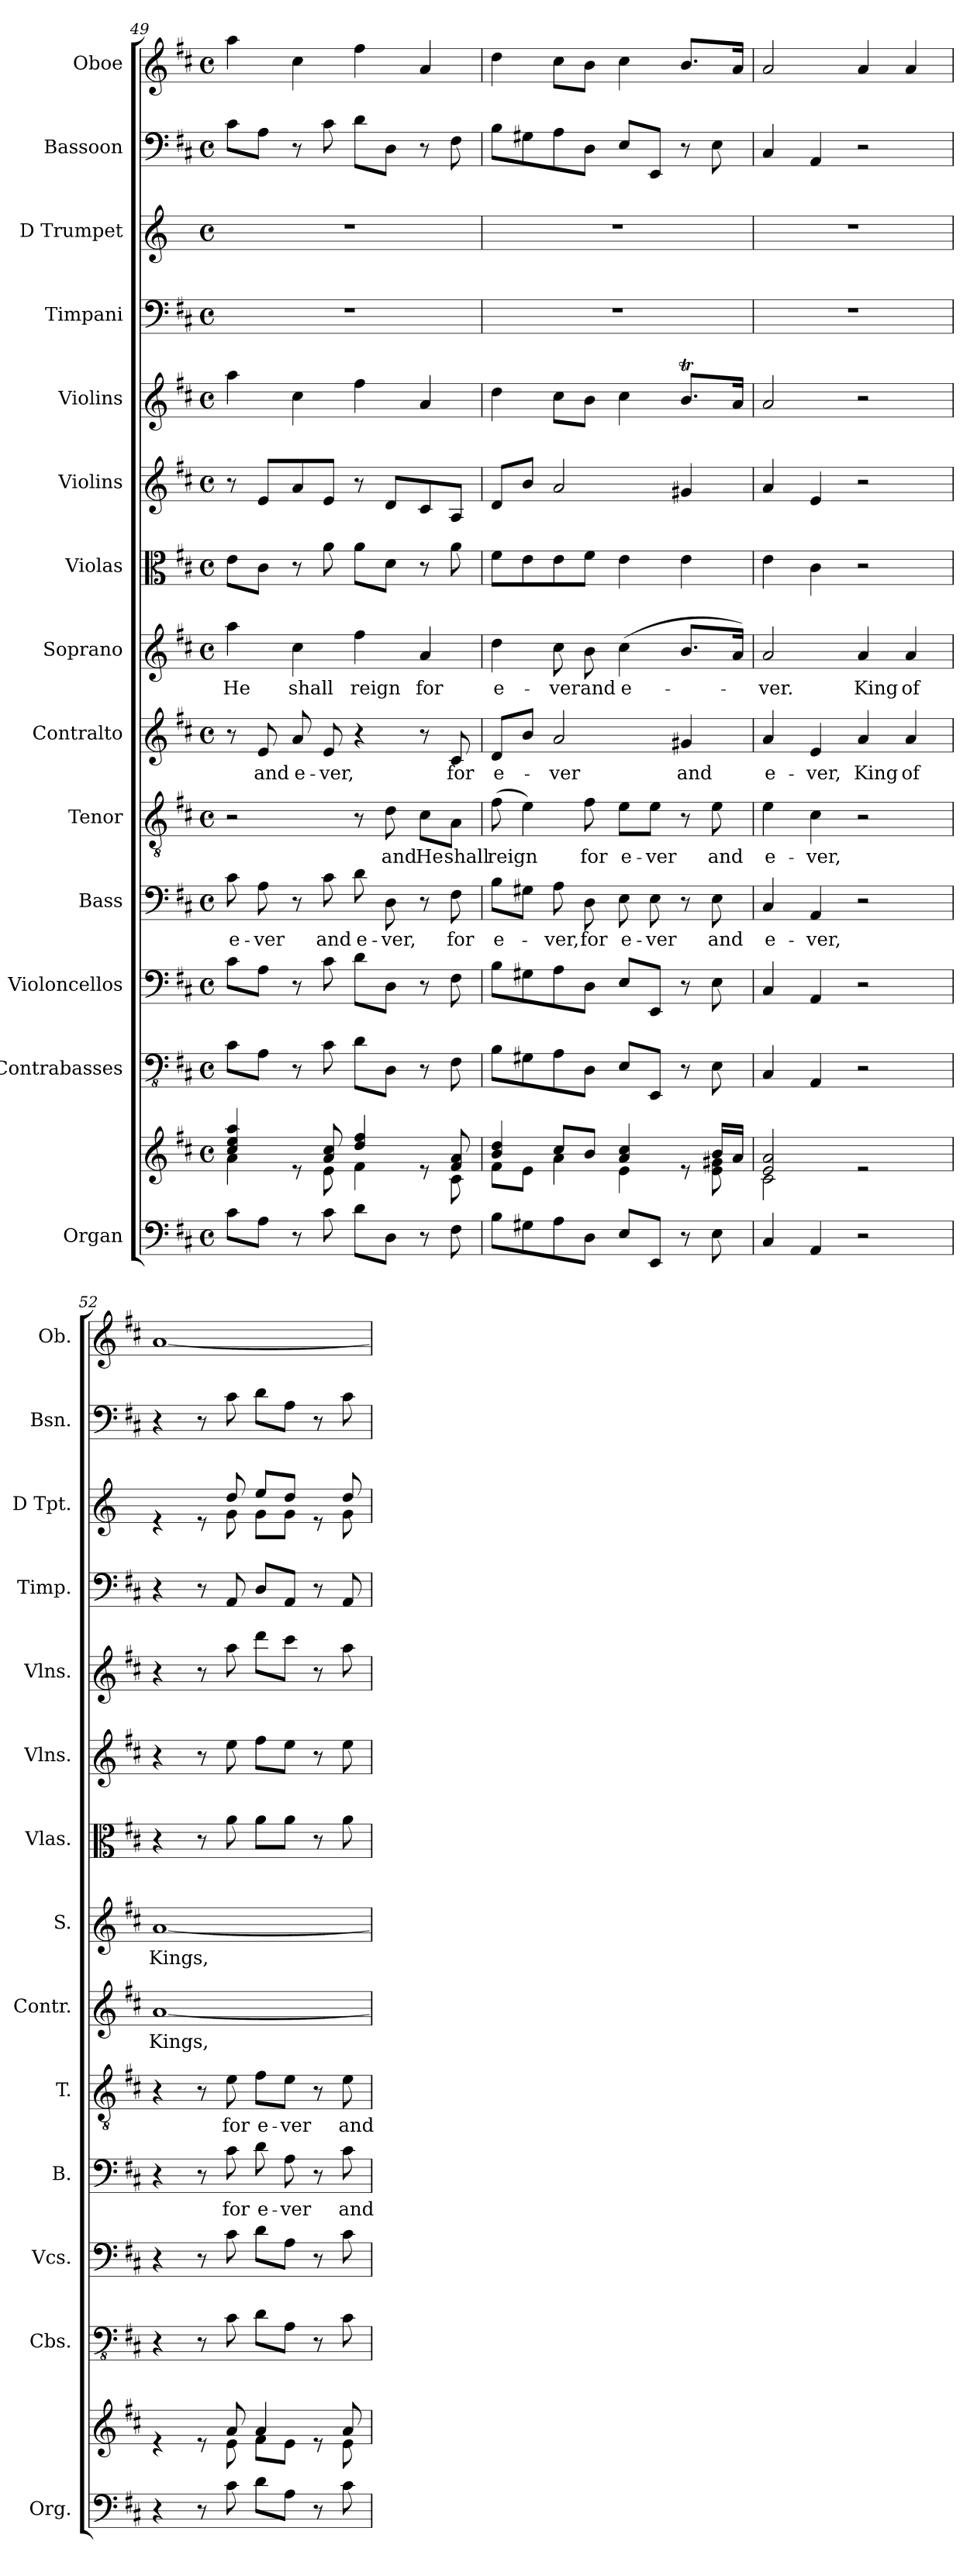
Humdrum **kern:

**kern	**kern	**kern	**kern	**kern	**text	**kern	**text	**kern	**text	**kern	**text	**kern	**kern	**kern	**kern	**kern	**kern	**kern
*part14	*part14	*part13	*part12	*part11	*part11	*part10	*part10	*part9	*part9	*part8	*part8	*part7	*part6	*part5	*part4	*part3	*part2	*part1
*staff15	*staff14	*staff13	*staff12	*staff11	*staff11	*staff10	*staff10	*staff9	*staff9	*staff8	*staff8	*staff7	*staff6	*staff5	*staff4	*staff3	*staff2	*staff1
*I"Organ	*	*I"Contrabasses	*I"Violoncellos	*I"Bass	*	*I"Tenor	*	*I"Contralto	*	*I"Soprano	*	*I"Violas	*I"Violins	*I"Violins	*I"Timpani	*I"D Trumpet	*I"Bassoon	*I"Oboe
*I'Org.	*	*I'Cbs.	*I'Vcs.	*I'B.	*	*I'T.	*	*I'Contr.	*	*I'S.	*	*I'Vlas.	*I'Vlns.	*I'Vlns.	*I'Timp.	*I'D Tpt.	*I'Bsn.	*I'Ob.
*clefF4	*clefG2	*clefFv4	*clefF4	*clefF4	*	*clefGv2	*	*clefG2	*	*clefG2	*	*clefC3	*clefG2	*clefG2	*clefF4	*clefG2	*clefF4	*clefG2
*	*	*	*	*	*	*	*	*	*	*	*	*	*	*	*	*ITrd-1c-2	*	*
*k[f#c#]	*k[f#c#]	*k[f#c#]	*k[f#c#]	*k[f#c#]	*	*k[f#c#]	*	*k[f#c#]	*	*k[f#c#]	*	*k[f#c#]	*k[f#c#]	*k[f#c#]	*k[f#c#]	*k[f#c#]	*k[f#c#]	*k[f#c#]
*M4/4	*M4/4	*M4/4	*M4/4	*M4/4	*	*M4/4	*	*M4/4	*	*M4/4	*	*M4/4	*M4/4	*M4/4	*M4/4	*M4/4	*M4/4	*M4/4
*met(c)	*met(c)	*met(c)	*met(c)	*met(c)	*	*met(c)	*	*met(c)	*	*met(c)	*	*met(c)	*met(c)	*met(c)	*met(c)	*met(c)	*met(c)	*met(c)
=49	=49	=49	=49	=49	=49	=49	=49	=49	=49	=49	=49	=49	=49	=49	=49	=49	=49	=49
*	*^	*	*	*	*	*	*	*	*	*	*	*	*	*	*	*	*	*
8c#\L	4cc#/ 4ee/ 4aa/	4a\	8C#\L	8c#\L	8c#\	e-	2r	.	8r	.	4aa\	He	8e\L	8r	4aa\	1r	1r	8c#\L	4aa\
8A\J	.	.	8AA\J	8A\J	8A\	-ver	.	.	8e/	and	.	.	8c#\J	8e/L	.	.	.	8A\J	.
8r	8re	8ryy	8r	8r	8r	.	.	.	8a/	e-	4cc#\	shall	8r	8a/	4cc#\	.	.	8r	4cc#\
8c#\	8a/ 8cc#/	8e\	8C#\	8c#\	8c#\	and	.	.	8e/	-ver,	.	.	8a\	8e/J	.	.	.	8c#\	.
8d\L	4dd/ 4ff#/	4f#\	8D\L	8d\L	8d\	e-	8r	.	4r	.	4ff#\	reign	8a\L	8r	4ff#\	.	.	8d\L	4ff#\
8D\J	.	.	8DD\J	8D\J	8D\	-ver,	8d\	and	.	.	.	.	8d\J	8d/L	.	.	.	8D\J	.
8r	8re	8ryy	8r	8r	8r	.	8c#\L	He	8r	.	4a/	for	8r	8c#/	4a/	.	.	8r	4a/
8F#\	8f#/ 8a/	8c#\	8FF#\	8F#\	8F#\	for	8A\J	shall	8c#/	for	.	.	8a\	8A/J	.	.	.	8F#\	.
!!LO:PB:g=z
=50	=50	=50	=50	=50	=50	=50	=50	=50	=50	=50	=50	=50	=50	=50	=50	=50	=50	=50	=50
8B\L	4b/ 4dd/	8f#\L	8BB\L	8B\L	8B\L	e-	(8f#\	reign	8d/L	e-	4dd\	e-	8f#\L	8d/L	4dd\	1r	1r	8B\L	4dd\
8G#X\	.	8e\J	8GG#X\	8G#X\	8G#X\J	.	4e\)	.	8b/J	.	.	.	8e\	8b/J	.	.	.	8G#X\	.
8A\	8cc#/L	4a\	8AA\	8A\	8A\	-ver,	.	.	2a/	-ver	8cc#\	-ver	8e\	2a/	8cc#\L	.	.	8A\	8cc#\L
8D\J	8b/J	.	8DD\J	8D\J	8D\	for	8f#\	for	.	.	8b\	and	8f#\J	.	8b\J	.	.	8D\J	8b\J
8E/L	4a/ 4cc#/	4e\	8EE/L	8E/L	8E\	e-	8e\L	e-	.	.	(4cc#\	e-	4e\	.	4cc#\	.	.	8E/L	4cc#\
8EE/J	.	.	8EEE/J	8EE/J	8E\	-ver	8e\J	-ver	.	.	.	.	.	.	.	.	.	8EE/J	.
8r	8re	8ryy	8r	8r	8r	.	8r	.	4g#X/	and	8.b/L	.	4e\	4g#X/	8.bT/L	.	.	8r	8.b/L
8E\	16b/LL	8e\ 8g#X\	8EE\	8E\	8E\	and	8e\	and	.	.	.	.	.	.	.	.	.	8E\	.
.	16a/JJ	.	.	.	.	.	.	.	.	.	16a/Jk)	.	.	.	16a/Jk	.	.	.	16a/Jk
=51	=51	=51	=51	=51	=51	=51	=51	=51	=51	=51	=51	=51	=51	=51	=51	=51	=51	=51	=51
4C#/	2e/ 2a/	2c#\	4CC#/	4C#/	4C#/	e-	4e\	e-	4a/	e-	2a/	-ver.	4e\	4a/	2a/	1r	1r	4C#/	2a/
4AA/	.	.	4AAA/	4AA/	4AA/	-ver,	4c#\	-ver,	4e/	-ver,	.	.	4c#\	4e/	.	.	.	4AA/	.
2r	2re	2ryy	2r	2r	2r	.	2r	.	4a/	King	4a/	King	2r	2r	2r	.	.	2r	4a/
.	.	.	.	.	.	.	.	.	4a/	of	4a/	of	.	.	.	.	.	.	4a/
=52	=52	=52	=52	=52	=52	=52	=52	=52	=52	=52	=52	=52	=52	=52	=52	=52	=52	=52	=52
*	*	*	*	*	*	*	*	*	*	*	*	*	*	*	*	*	*^	*	*
4r	4re	4.ryy	4r	4r	4r	.	4r	.	[1a	Kings,	[1a	Kings,	4r	4r	4r	4r	4re	4.ryy	4r	[1a
8r	8re	.	8r	8r	8r	.	8r	.	.	.	.	.	8r	8r	8r	8r	8re	.	8r	.
8c#\	8a/	8e\	8C#\	8c#\	8c#\	for	8e\	for	.	.	.	.	8a\	8ee\	8aa\	8AA/	8ee/	8a\	8c#\	.
8d\L	4a/	8f#\L	8D\L	8d\L	8d\	e-	8f#\L	e-	.	.	.	.	8a\L	8ff#\L	8ddd\L	8D/L	8ff#/L	8a\L	8d\L	.
8A\J	.	8e\J	8AA\J	8A\J	8A\	-ver	8e\J	-ver	.	.	.	.	8a\J	8ee\J	8ccc#\J	8AA/J	8ee/J	8a\J	8A\J	.
8r	8re	8ryy	8r	8r	8r	.	8r	.	.	.	.	.	8r	8r	8r	8r	8re	8ryy	8r	.
8c#\	8a/	8e\	8C#\	8c#\	8c#\	and	8e\	and	.	.	.	.	8a\	8ee\	8aa\	8AA/	8ee/	8a\	8c#\	.
*	*v	*v	*	*	*	*	*	*	*	*	*	*	*	*	*	*	*v	*v	*	*
=	=	=	=	=	=	=	=	=	=	=	=	=	=	=	=	=	=	=
*-	*-	*-	*-	*-	*-	*-	*-	*-	*-	*-	*-	*-	*-	*-	*-	*-	*-	*-
